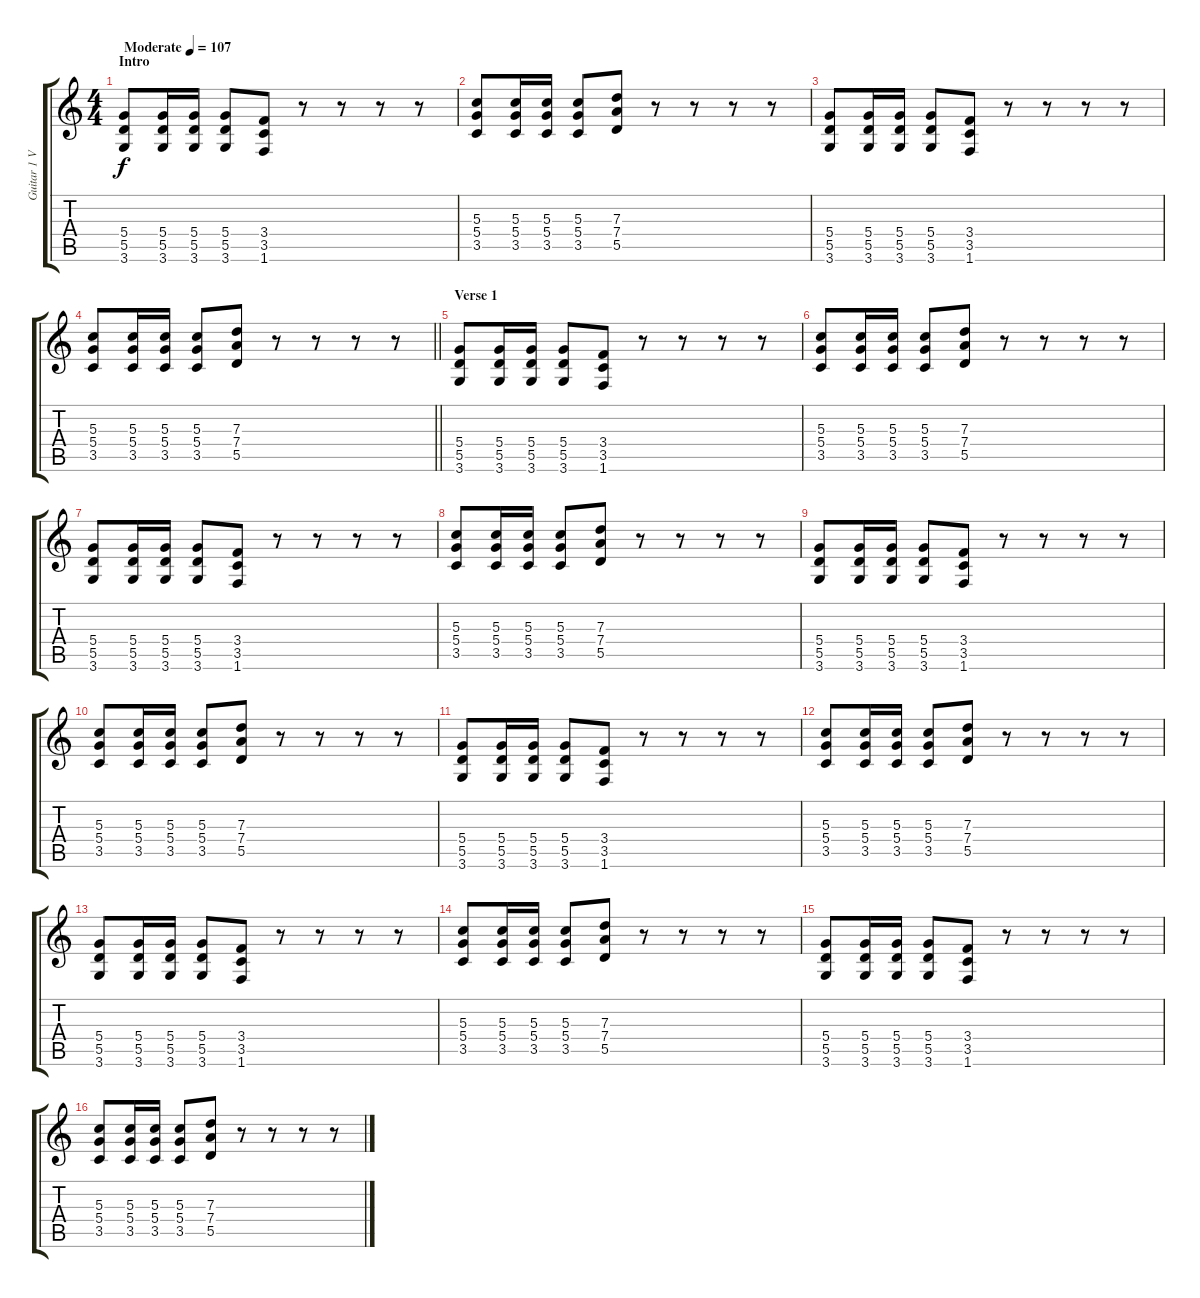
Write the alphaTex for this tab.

\track ("Guitar 1 Verse" "Guitar 1 V") {instrument distortionguitar}
\staff {score tabs}
\tuning (E4 B3 G3 D3 A2 E2) {hide}
\ts (4 4)
\section ("" "Intro")
\tempo (107 "Moderate")
\clef g2
\ks c
(5.4 5.5 3.6).8{dy f instrument distortionguitar} (5.4 5.5 3.6).16 (5.4 5.5 3.6).16 (5.4 5.5 3.6).8 (3.4 3.5 1.6).8 r.8 r.8 r.8 r.8 |
(5.3 5.4 3.5).8 (5.3 5.4 3.5).16 (5.3 5.4 3.5).16 (5.3 5.4 3.5).8 (7.3 7.4 5.5).8 r.8 r.8 r.8 r.8 |
(5.4 5.5 3.6).8 (5.4 5.5 3.6).16 (5.4 5.5 3.6).16 (5.4 5.5 3.6).8 (3.4 3.5 1.6).8 r.8 r.8 r.8 r.8 |
\barLineRight lightlight
(5.3 5.4 3.5).8 (5.3 5.4 3.5).16 (5.3 5.4 3.5).16 (5.3 5.4 3.5).8 (7.3 7.4 5.5).8 r.8 r.8 r.8 r.8 |
\section ("" "Verse 1")
(5.4 5.5 3.6).8 (5.4 5.5 3.6).16 (5.4 5.5 3.6).16 (5.4 5.5 3.6).8 (3.4 3.5 1.6).8 r.8 r.8 r.8 r.8 |
(5.3 5.4 3.5).8 (5.3 5.4 3.5).16 (5.3 5.4 3.5).16 (5.3 5.4 3.5).8 (7.3 7.4 5.5).8 r.8 r.8 r.8 r.8 |
(5.4 5.5 3.6).8 (5.4 5.5 3.6).16 (5.4 5.5 3.6).16 (5.4 5.5 3.6).8 (3.4 3.5 1.6).8 r.8 r.8 r.8 r.8 |
(5.3 5.4 3.5).8 (5.3 5.4 3.5).16 (5.3 5.4 3.5).16 (5.3 5.4 3.5).8 (7.3 7.4 5.5).8 r.8 r.8 r.8 r.8 |
(5.4 5.5 3.6).8 (5.4 5.5 3.6).16 (5.4 5.5 3.6).16 (5.4 5.5 3.6).8 (3.4 3.5 1.6).8 r.8 r.8 r.8 r.8 |
(5.3 5.4 3.5).8 (5.3 5.4 3.5).16 (5.3 5.4 3.5).16 (5.3 5.4 3.5).8 (7.3 7.4 5.5).8 r.8 r.8 r.8 r.8 |
(5.4 5.5 3.6).8 (5.4 5.5 3.6).16 (5.4 5.5 3.6).16 (5.4 5.5 3.6).8 (3.4 3.5 1.6).8 r.8 r.8 r.8 r.8 |
(5.3 5.4 3.5).8 (5.3 5.4 3.5).16 (5.3 5.4 3.5).16 (5.3 5.4 3.5).8 (7.3 7.4 5.5).8 r.8 r.8 r.8 r.8 |
(5.4 5.5 3.6).8 (5.4 5.5 3.6).16 (5.4 5.5 3.6).16 (5.4 5.5 3.6).8 (3.4 3.5 1.6).8 r.8 r.8 r.8 r.8 |
(5.3 5.4 3.5).8 (5.3 5.4 3.5).16 (5.3 5.4 3.5).16 (5.3 5.4 3.5).8 (7.3 7.4 5.5).8 r.8 r.8 r.8 r.8 |
(5.4 5.5 3.6).8 (5.4 5.5 3.6).16 (5.4 5.5 3.6).16 (5.4 5.5 3.6).8 (3.4 3.5 1.6).8 r.8 r.8 r.8 r.8 |
(5.3 5.4 3.5).8 (5.3 5.4 3.5).16 (5.3 5.4 3.5).16 (5.3 5.4 3.5).8 (7.3 7.4 5.5).8 r.8 r.8 r.8 r.8
